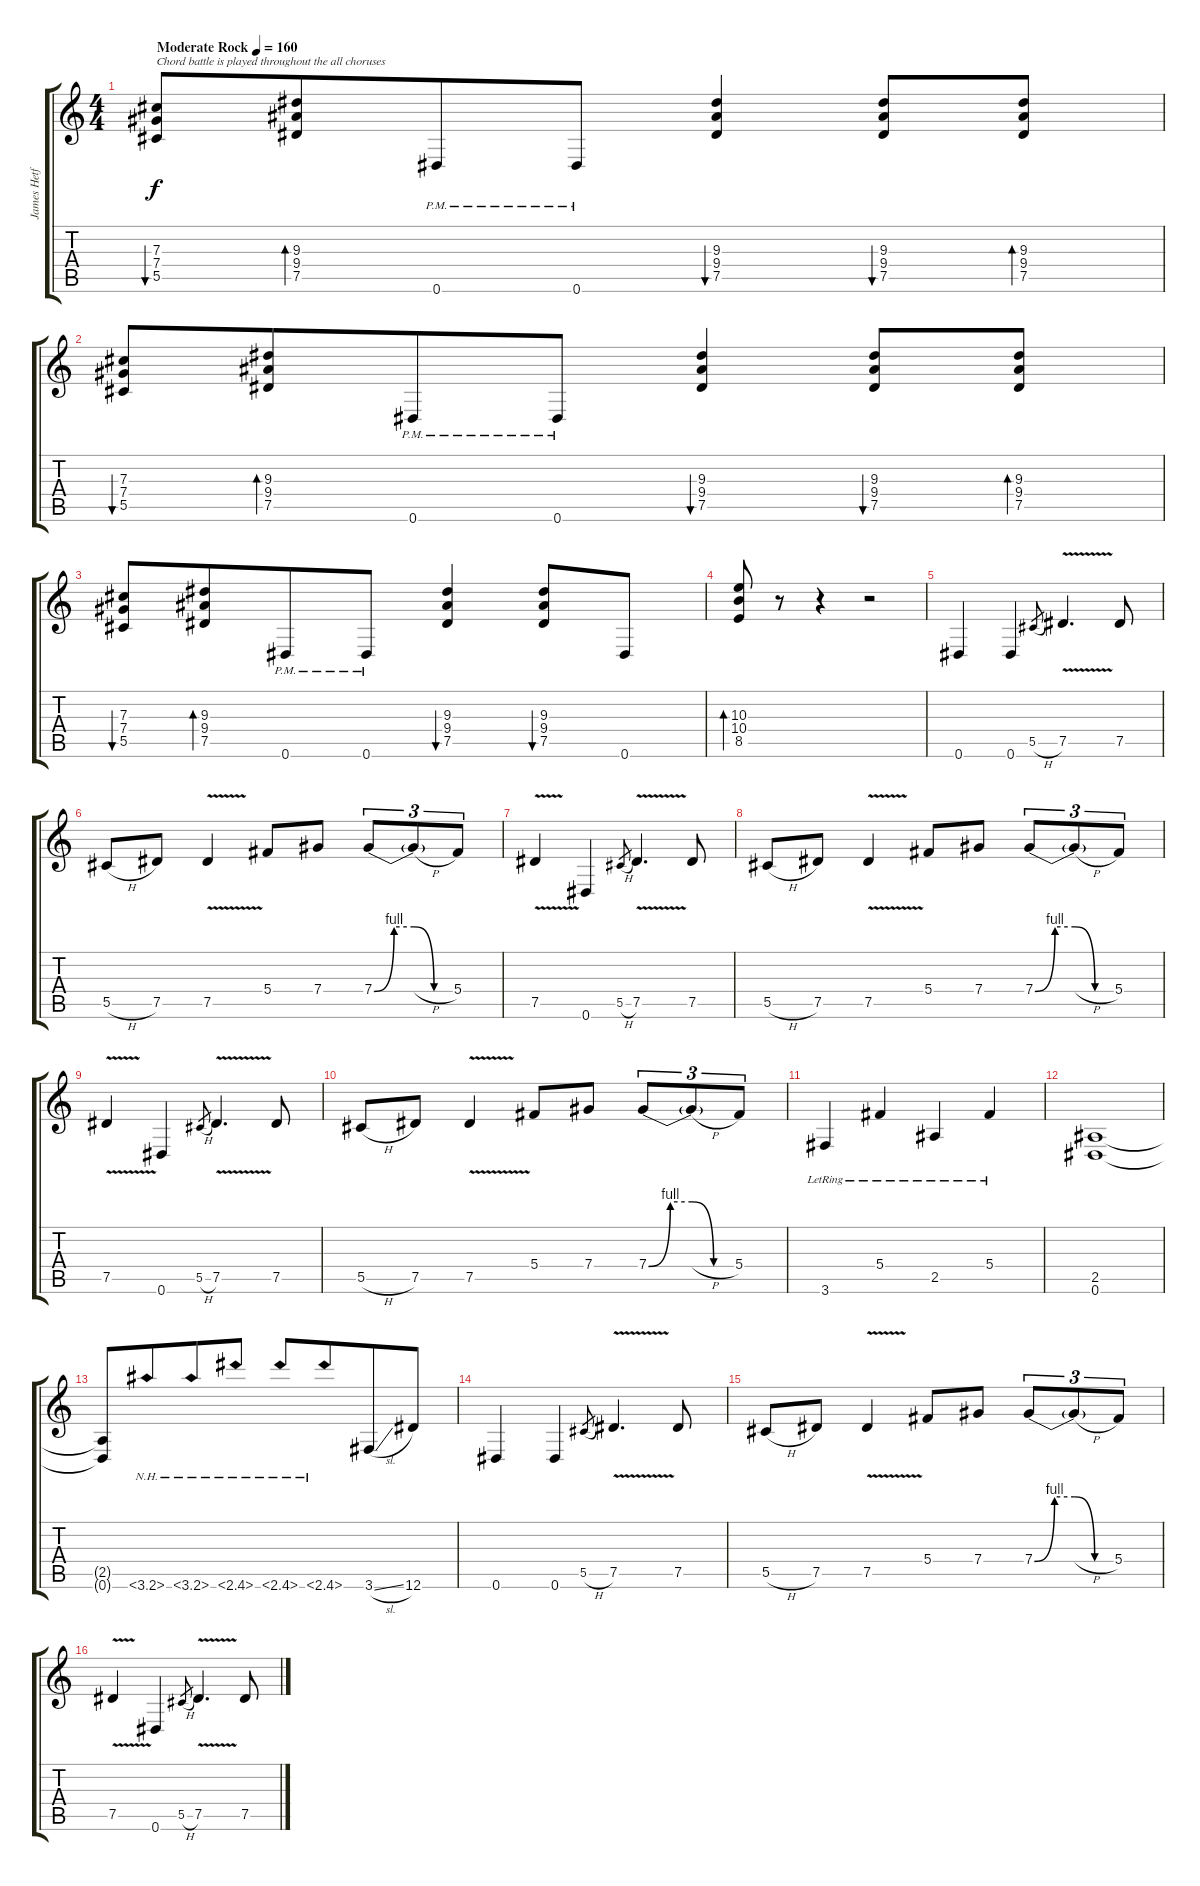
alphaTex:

\track ("James Hetfield" "James Hetf") {instrument overdrivenguitar}
\staff {score tabs}
\tuning (Eb4 Bb3 Gb3 Db3 Ab2 Eb2) {hide}
\ts (4 4)
\tempo (160 "Moderate Rock")
\clef g2
\ks c
(7.3 7.4 5.5).8{bu 30 txt "Chord battle is played throughout the all choruses" dy f instrument overdrivenguitar} (9.3 9.4 7.5).8{bd 30 beam merge} 0.6{pm}.8 0.6{pm}.8 (9.3 9.4 7.5).4{bu 30} (9.3 9.4 7.5).8{bu 30} (9.3 9.4 7.5).8{bd 30} |
(7.3 7.4 5.5).8{bu 30} (9.3 9.4 7.5).8{bd 30 beam merge} 0.6{pm}.8 0.6{pm}.8 (9.3 9.4 7.5).4{bu 30} (9.3 9.4 7.5).8{bu 30} (9.3 9.4 7.5).8{bd 30} |
(7.3 7.4 5.5).8{bu 30} (9.3 9.4 7.5).8{bd 30 beam merge} 0.6{pm}.8 0.6{pm}.8 (9.3 9.4 7.5).4{bu 30} (9.3 9.4 7.5).8{bu 30} 0.6.8 |
(10.3 10.4 8.5).8{bd 30} r.8 r.4 r.2 |
0.6.4 0.6.4 5.5{h}.8{gr} 7.5{v}.4{d} 7.5.8 |
5.5{h}.8 7.5.8 7.5{v}.4 5.4.8 7.4.8 7.4{be (custom 0 0 15 4 30 4 45 0 60 0)}.8{tu (3 2)} 7.4{h t}.8{tu (3 2)} 5.4.8{tu (3 2)} |
7.5{v}.4 0.6.4 5.5{h}.8{gr} 7.5{v}.4{d} 7.5.8 |
5.5{h}.8 7.5.8 7.5{v}.4 5.4.8 7.4.8 7.4{be (custom 0 0 15 4 30 4 45 0 60 0)}.8{tu (3 2)} 7.4{h t}.8{tu (3 2)} 5.4.8{tu (3 2)} |
7.5{v}.4 0.6.4 5.5{h}.8{gr} 7.5{v}.4{d} 7.5.8 |
5.5{h}.8 7.5.8 7.5{v}.4 5.4.8 7.4.8 7.4{be (custom 0 0 15 4 30 4 45 0 60 0)}.8{tu (3 2)} 7.4{h t}.8{tu (3 2)} 5.4.8{tu (3 2)} |
3.6{lr}.4 5.4{lr}.4 2.5{lr}.4 5.4{lr}.4 |
(2.5 0.6).1 |
(2.5{t} 0.6{t}).8 3.6{nh}.8{beam merge} 3.6{nh}.8 2.6{nh}.8 2.6{nh}.8 2.6{nh}.8{beam merge} 3.6{sl}.8 12.6.8 |
0.6.4 0.6.4 5.5{h}.8{gr} 7.5{v}.4{d} 7.5.8 |
5.5{h}.8 7.5.8 7.5{v}.4 5.4.8 7.4.8 7.4{be (custom 0 0 15 4 30 4 45 0 60 0)}.8{tu (3 2)} 7.4{h t}.8{tu (3 2)} 5.4.8{tu (3 2)} |
7.5{v}.4 0.6.4 5.5{h}.8{gr} 7.5{v}.4{d} 7.5.8
